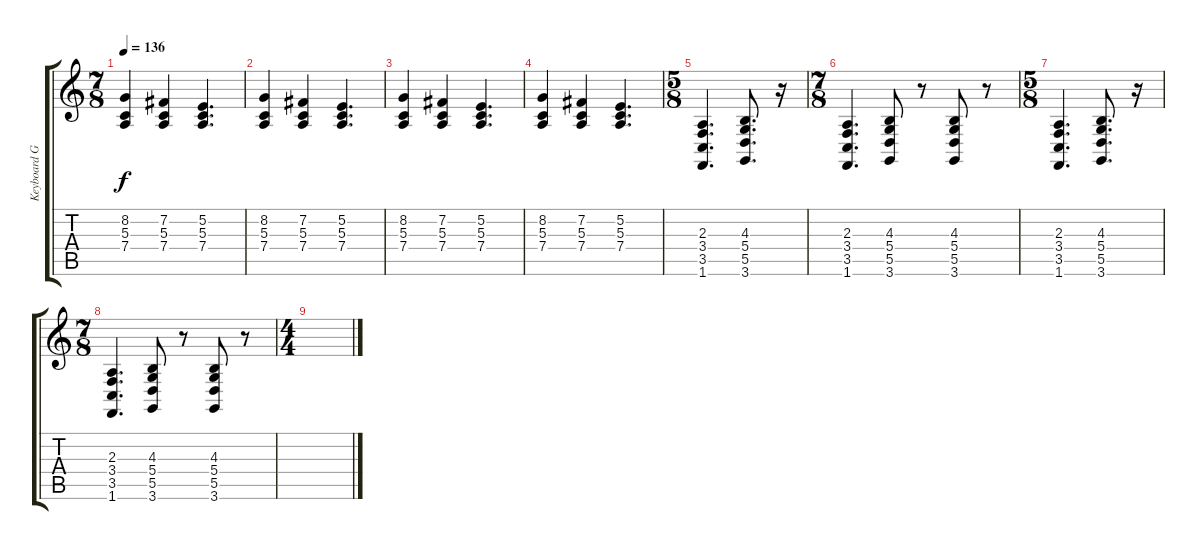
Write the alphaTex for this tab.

\track ("Keyboard Geddy Lee" "Keyboard G") {instrument lead1square}
\staff {score tabs}
\tuning (E4 B3 G3 D3 A2 E2) {hide}
\ts (7 8)
\tempo 136
\clef g2
\ks c
(8.2 5.3 7.4).4{dy f} (7.2 5.3 7.4).4 (5.2 5.3 7.4).4{d} |
(8.2 5.3 7.4).4 (7.2 5.3 7.4).4 (5.2 5.3 7.4).4{d} |
(8.2 5.3 7.4).4 (7.2 5.3 7.4).4 (5.2 5.3 7.4).4{d} |
(8.2 5.3 7.4).4 (7.2 5.3 7.4).4 (5.2 5.3 7.4).4{d} |
\ts (5 8)
(2.3 3.4 3.5 1.6).4{d} (4.3 5.4 5.5 3.6).8{d} r.16 |
\ts (7 8)
(2.3 3.4 3.5 1.6).4{d} (4.3 5.4 5.5 3.6).8 r.8 (4.3 5.4 5.5 3.6).8 r.8 |
\ts (5 8)
(2.3 3.4 3.5 1.6).4{d} (4.3 5.4 5.5 3.6).8{d} r.16 |
\ts (7 8)
(2.3 3.4 3.5 1.6).4{d} (4.3 5.4 5.5 3.6).8 r.8 (4.3 5.4 5.5 3.6).8 r.8 |
\ts (4 4)
